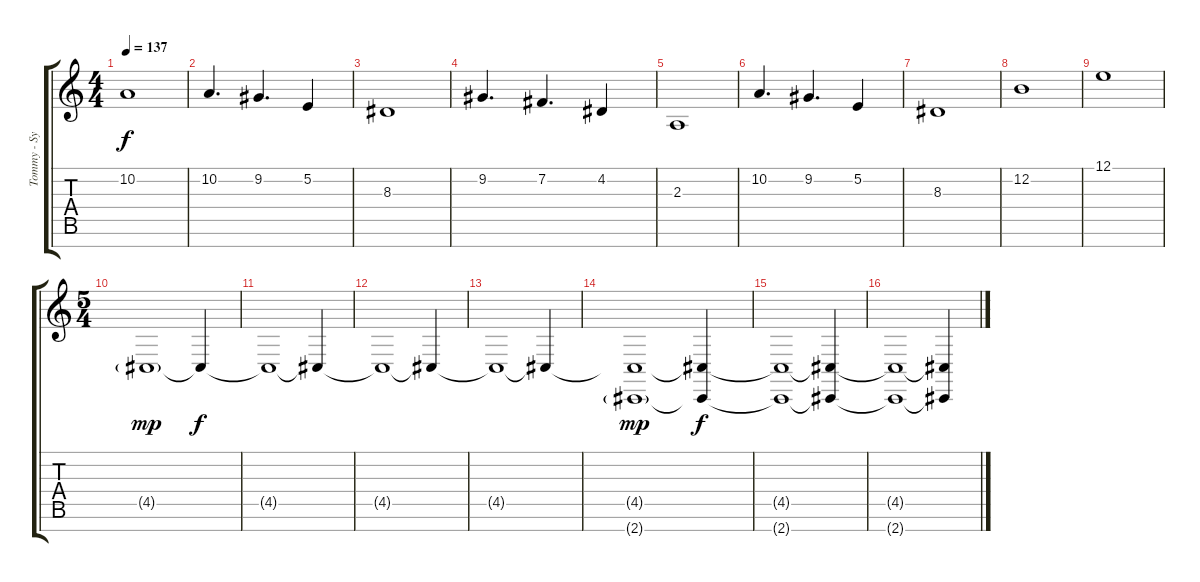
\track ("Tommy - Synth" "Tommy - Sy") {instrument synthstrings1}
\staff {score tabs}
\tuning (E4 B3 G3 D3 A2 E2 B1) {hide}
\ts (4 4)
\tempo 137
\clef g2
\ks c
10.2.1{dy f} |
10.2.4{d} 9.2.4{d} 5.2.4 |
8.3.1 |
9.2.4{d} 7.2.4{d} 4.2.4 |
2.3.1 |
10.2.4{d} 9.2.4{d} 5.2.4 |
8.3.1 |
12.2.1 |
12.1.1 |
\ts (5 4)
4.5{g}.1{dy mp} 4.5{t}.4{dy f} |
4.5{t}.1 4.5{t}.4 |
4.5{t}.1 4.5{t}.4 |
4.5{t}.1 4.5{t}.4 |
(4.5{t} 2.7{g}).1{dy mp} (4.5{t} 2.7{t}).4{dy f} |
(4.5{t} 2.7{t}).1 (4.5{t} 2.7{t}).4 |
(4.5{t} 2.7{t}).1 (4.5{t} 2.7{t}).4
